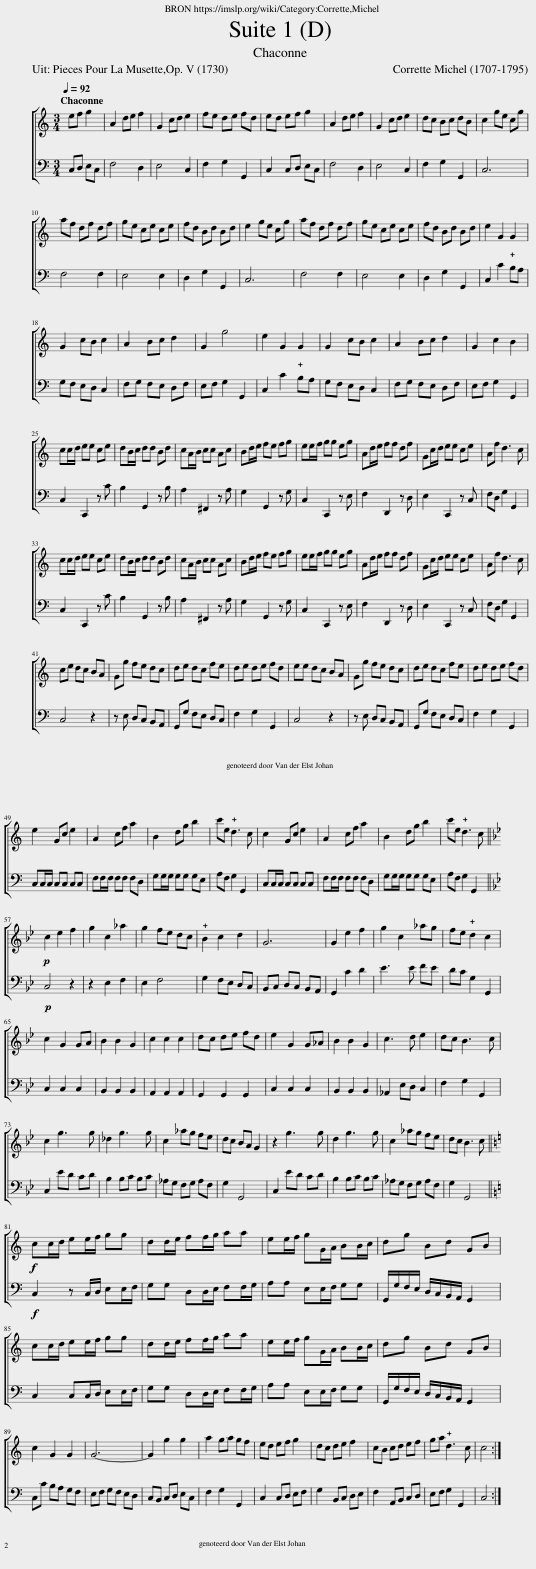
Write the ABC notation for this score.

X:1
%%score [ 1 2 ]
L:1/8
Q:1/4=92
M:3/4
I:linebreak $
K:C
V:1 treble
V:2 bass
V:1
 ef g2 | A2 de f2 | G2 cd e2 | fe de fd | ed ef g2 | %5
 A2 de f2 | G2 cd e2 | dc Bc dB | c2 ge cg |$ af df df | %10
 ge ce ce | fd Bd Bd | e2 ge cg | af df df | ge ce ce | %15
 fd Bd Bd | e2 G2 G2 |$ G2 cB c2 | A2 Bc d2 | G2 g4 | %20
 e2 G2 G2 | G2 cB c2 | A2 Bc d2 | G2 c2 B2 |$ cc/d/ ee ce | %25
 dB/c/ dd Bd | cA/B/ cc Ac | Bd/e/ fe fg | ee/f/ gg eg | Ad/e/ ff df | %30
 Gc/d/ ee ce | Af d3 c |$ cc/d/ ee ce | dB/c/ dd Bd | cA/B/ cc Ac | %35
 Bd/e/ fe fg | ee/f/ gg eg | Ad/e/ ff df | Gc/d/ ee ce | Af d3 c |$ %40
 ce dc BA | Gg fe dc | de dc fe | de de fd | ee dc BA | %45
 Gg fe dc | de dc fe | de de fd |$ e2 Gc e2 | A2 cf a2 | %50
 B2 dg b2 | c'e !plus!d3 c | c2 Gc e2 | A2 cf a2 | B2 dg b2 | %55
 c'e !plus!d3 c ||$[K:Bb]!p! c2 e2 f2 | g2 c2 _a2 | g2 fe dc | !plus!B2 c2 d2 | %60
 G6 | G2 e2 f2 | g2 c2 _ag | fe !plus!d2 c2 |$ c2 G2 GA | %65
 B2 B2 G2 | c2 c2 c2 | dc de fd | e2 G2 G_A | B2 B2 G2 | %70
 c3 d e2 | dc B3 c |$ c2 g3 g | _d2 g3 g | c2 _ag fe | %75
 dc BA G2 | z2 g3 g | d2 g3 g | c2 _ag fe | dc B3 c ||$ %80
[K:C]!f! cc/d/ ee/f/ gg | dd/e/ ff/g/ aa | ee/f/ gG/A/ BB/c/ | dg Bd GB |$ cc/d/ ee/f/ gg | %85
 dd/e/ ff/g/ aa | ee/f/ gG/A/ BB/c/ | dg Bd GB |$ c2 G2 G2 | G6- | %90
 G2 g2 g2 | a2 ga gf | ed ef g2 | dc de f2 | cB cd ef | %95
 ga !plus!d3 c | c4 :| %97
V:2
 C,D, E,C, | F,4 D,2 | E,4 C,2 | F,2 G,2 G,,2 | C,2 C,D, E,C, | %5
 F,4 D,2 | E,4 C,2 | F,2 G,2 G,,2 | C,6 |$ F,4 F,2 | %10
 E,4 E,2 | D,2 G,2 G,,2 | C,6 | F,4 F,2 | E,4 E,2 | %15
 D,2 G,2 G,,2 | C,2 C2 !plus!B,A, |$ G,F, E,D, C,2 | F,G, F,E, D,F, | E,F, G,2 G,,2 | %20
 C,2 C2 !plus!B,A, | G,F, E,D, C,2 | F,G, F,E, D,F, | E,F, G,2 G,,2 |$ C,2 C,,2 z C | %25
 B,2 G,,2 z B, | A,2 ^F,,2 z A, | G,2 G,,2 z G, | C,2 C,,2 z E, | F,2 D,,2 z D, | %30
 E,2 C,,2 z C, | F,D, G,2 G,,2 |$ C,2 C,,2 z C | B,2 G,,2 z B, | A,2 ^F,,2 z A, | %35
 G,2 G,,2 z G, | C,2 C,,2 z E, | F,2 D,,2 z D, | E,2 C,,2 z C, | F,D, G,2 G,,2 |$ %40
 C,4 z2 | z E, D,C, B,,A,, | G,,G, F,E, D,C, | F,2 G,2 G,,2 | C,4 z2 | %45
 z E, D,C, B,,A,, | G,,G, F,E, D,C, | F,2 G,2 G,,2 |$ C,C,/C,/ C,C, C,C, | F,F,/F,/ F,F, F,D, | %50
 G,G,/G,/ G,G, G,E, | A,F, G,2 G,,2 | C,C,/C,/ C,C, C,C, | F,F,/F,/ F,F, F,D, | G,G,/G,/ G,G, G,E, | %55
 A,F, G,2 G,,2 ||$[K:Bb]!p! C,4 z2 | z2 E,2 F,2 | E,2 F,4 | G,2 F,E, D,C, | %60
 B,,C, D,C, B,,A,, | G,,2 C2 D2 | E3 E FE | DC G,2 G,,2 |$ C,2 C,2 C,2 | %65
 B,,2 B,,2 B,,2 | A,,2 A,,2 A,,2 | G,,2 G,,2 G,,2 | C,2 C,2 C,2 | B,,2 B,,2 B,,2 | %70
 _A,,2 E,D, C,2 | F,2 G,2 G,,2 |$ C,2 ED CD | B,2 B,C B,C | _A,G, F,G, A,F, | %75
 G,2 G,,4 | C,2 ED CD | B,2 B,C B,C | _A,G, F,G, A,F, | G,2 G,,4 ||$ %80
[K:C]!f! C,2 z C,/D,/ E,E,/F,/ | G,G, D,D,/E,/ F,F,/G,/ | A,A, E,E,/F,/ G,G, | G,,/G,/F,/E,/ D,/C,/B,,/A,,/ G,,2 |$ C,2 C,C,/D,/ E,E,/F,/ | %85
 G,G, D,D,/E,/ F,F,/G,/ | A,A, E,E,/F,/ G,G, | G,,/G,/F,/E,/ D,/C,/B,,/A,,/ G,,2 |$ C,C B,A, G,F, | E,F, G,F, E,D, | %90
 C,B,, C,D, E,C, | F,2 G,2 G,,2 | C,2 C,D, E,F, | G,2 B,,C, D,E, | F,2 A,,B,, C,D, | %95
 E,F, G,2 G,,2 | C,4 :| %97
